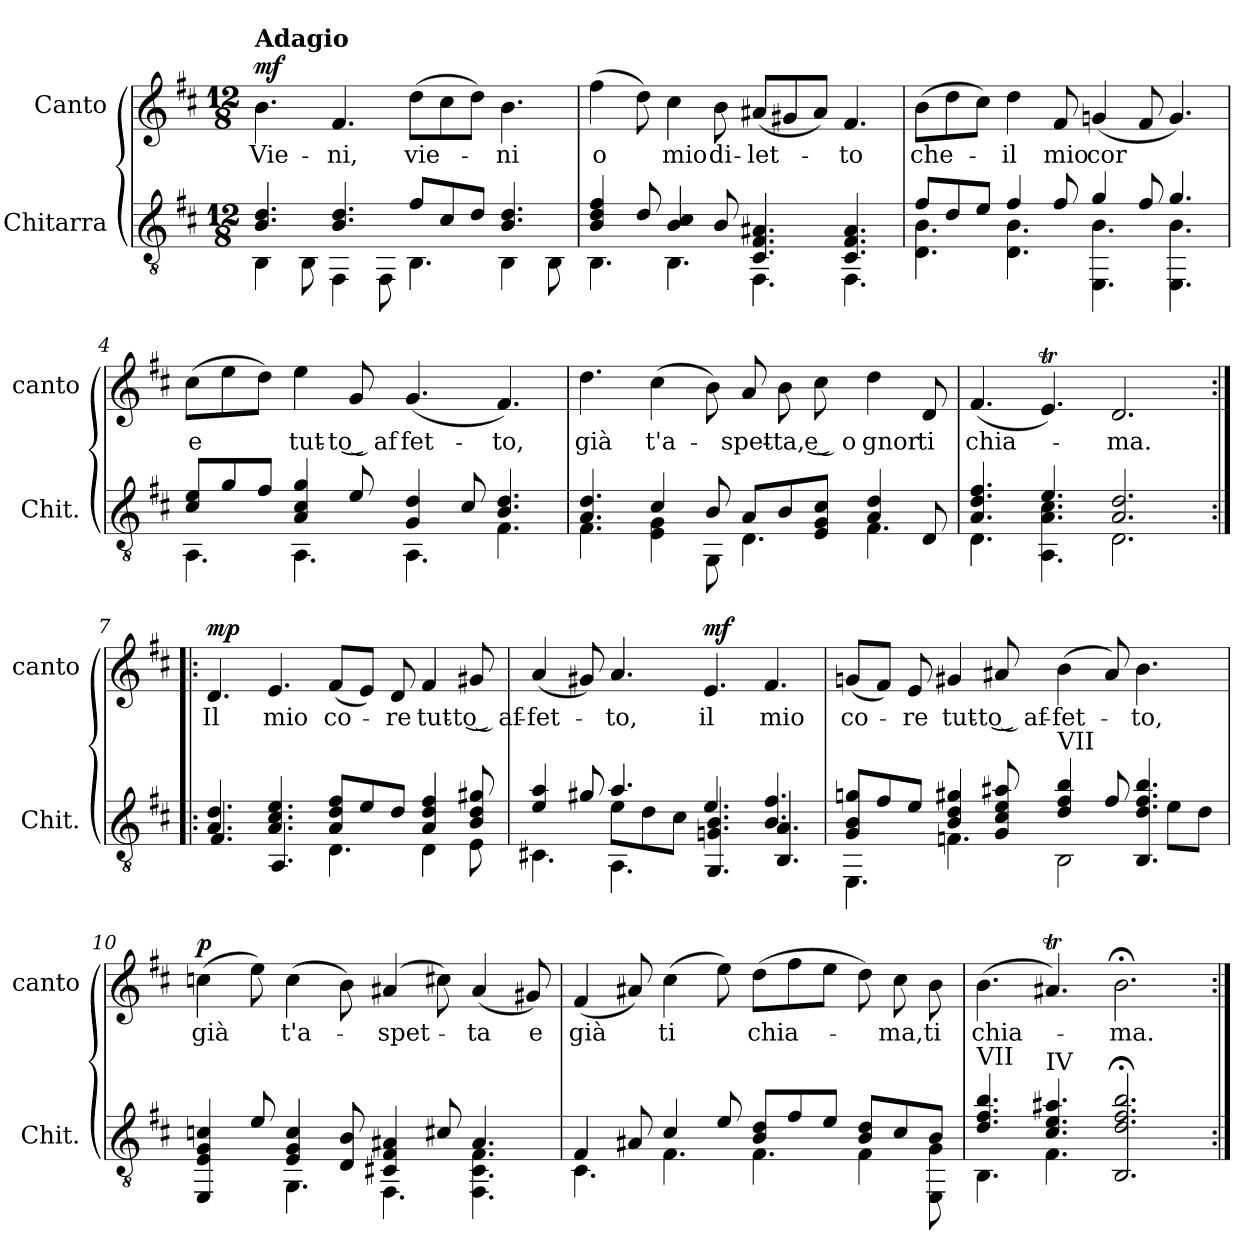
**kern	**kern	**text	**dynam
*part2	*part1	*part1	*part1
*staff2	*staff1	*staff1	*staff1
*I"Chitarra	*I"Canto	*	*
*I'Chit.	*I'canto	*	*
*clefGv2	*clefG2	*	*
*k[f#c#]	*k[f#c#]	*	*
*M12/8	*M12/8	*	*
*MM75	*MM75	*	*
=1	=1	=1	=1
*^	*	*	*
!	!	!LO:TX:a:B:t=Adagio	!	!
!	!	!	!LO:LY:b	!LO:DY:b
4.B/ 4.d/	4BB\	4.b\	Vie-	mf
.	8BB\	.	.	.
!	!	!	!LO:LY:b	!
4.B/ 4.d/	4FF#\	4.f#/	-ni,	.
.	8FF#\	.	.	.
!	!	!	!LO:LY:b	!
8f#/L	4.BB\	(>8dd\L	vie-	.
8c#/	.	8cc#\	.	.
8d/J	.	8dd\J)	.	.
!	!	!	!LO:LY:b	!
4.B/ 4.d/	4BB\	4.b\	-ni	.
.	8BB\	.	.	.
=2	=2	=2	=2	=2
!	!	!	!LO:LY:b	!
4B/ 4d/ 4f#/	4.BB\	(>4ff#\	o	.
8d/	.	8dd\)	.	.
!	!	!	!LO:LY:b	!
4B/ 4c#/	4.BB\	4cc#\	mio	.
!	!	!	!LO:LY:b	!
8B/	.	8b\	di-	.
!	!	!	!LO:LY:b	!
4.C#/ 4.F#/ 4.A#X/	4.FF#\	(<8a#X/L	-let-	.
.	.	8g#X/	.	.
.	.	8a#/J)	.	.
!	!	!	!LO:LY:b	!
4.C#/ 4.F#/ 4.A#/	4.FF#\	4.f#/	-to	.
=3	=3	=3	=3	=3
!	!	!	!LO:LY:b	!
8f#/L	4.D\ 4.B\	(>8b\L	che-	.
8d/	.	8dd\	.	.
8e/J	.	8cc#\J)	.	.
!	!	!	!LO:LY:b	!
4f#/	4.D\ 4.B\	4dd\	-il	.
!	!	!	!LO:LY:b	!
8f#/	.	8f#/	mio	.
!	!	!	!LO:LY:b	!
4g/	4.EE\ 4.B\	(<4gn/	cor	.
8f#/	.	8f#/	.	.
4.g/	4.EE\ 4.B\	4.g/)	.	.
!!LO:LB:g=z
=4	=4	=4	=4	=4
!	!	!	!LO:LY:b	!
8c#/ 8e/L	4.AA\	(>8cc#\L	e	.
8g/	.	8ee\	.	.
8f#/J	.	8dd\J)	.	.
!	!	!	!LO:LY:b	!
4A/ 4c#/ 4g/	4.AA\	4ee\	tut-	.
!	!	!	!LO:LY:b	!
8e/	.	8g/	-to͜ af	.
!	!	!	!LO:LY:b	!
4G/ 4d/	4.AA\	(<4.g/	fet-	.
8c#/	.	.	.	.
!	!	!	!LO:LY:b	!
4.B/ 4.d/	4.F#\	4.f#/)	-to,	.
=5	=5	=5	=5	=5
!	!	!	!LO:LY:b	!
4.A/ 4.d/	4.F#\	4.dd\	già	.
!	!	!	!LO:LY:b	!
4c#/	4E\ 4G\	(>4cc#\	t'a-	.
8B/	8GG\	8b\)	.	.
!	!	!	!LO:LY:b	!
8A/L	4.D\	8a/	-spet-	.
!	!	!	!LO:LY:b	!
8B/	.	8b\	-ta,	.
!	!	!	!LO:LY:b	!
8E/ 8G/ 8c#/J	.	8cc#\	e͜ o	.
!	!	!	!LO:LY:b	!
4A/ 4d/	4.F#\	4dd\	gnor	.
!	!	!	!LO:LY:b	!
8D/	.	8d/	ti	.
=6	=6	=6	=6	=6
!	!	!	!LO:LY:b	!
4.A/ 4.d/ 4.f#/	4.D\	(<4.f#/	chia-	.
4.e/	4.AA\ 4.A\ 4.c#\	4.eT/)	.	.
!	!	!	!LO:LY:b	!
2.A/ 2.d/	2.D\	2.dTTT/	-ma.	.
!!LO:LB:g=z
=7:|!|:	=7:|!|:	=7:|!|:	=7:|!|:	=7:|!|:
!	!	!	!LO:LY:b	!LO:DY:b
4.A/ 4.d/	4.F#/	4.d/	Il	mp
!	!	!	!LO:LY:b	!
4.A/ 4.c#/ 4.e/	4.AA/	4.e/	mio	.
!	!	!	!LO:LY:b	!
8A/ 8d/ 8f#/L	4.D\	(<8f#/L	co-	.
8e/	.	8e/J)	.	.
!	!	!	!LO:LY:b	!
8d/J	.	8d/	-re	.
!	!	!	!LO:LY:b	!
4A/ 4d/ 4f#/	4D\	4f#/	tut-	.
!	!	!	!LO:LY:b	!
8B/ 8d/ 8g#X/	8E\	8g#X/	-to͜ af-	.
=8	=8	=8	=8	=8
*	*^	*	*	*
!	!	!	!	!LO:LY:b	!
4e/ 4a/	4.C#X\	4.ryy	(<4a/	-fet-	.
8g#X/	.	.	8g#X/)	.	.
!	!	!	!	!LO:LY:b	!
4.a/	8e\L	4.AA\	4.a/	-to,	.
.	8d\	.	.	.	.
.	8c#\J	.	.	.	.
!	!	!	!	!LO:LY:b	!LO:DY:b
4.e/	4.GG/ 4.Gn/ 4.B/	2.ryy	4.e/	il	mf
!	!	!	!	!LO:LY:b	!
4.B/ 4.f#/	4.BB/ 4.A/	.	4.f#/	mio	.
*	*v	*v	*	*	*
=9	=9	=9	=9	=9
!	!	!	!LO:LY:b	!
8G/ 8B/ 8gn/L	4.EE\	(<8gn/L	co-	.
8f#/	.	8f#/J)	.	.
!	!	!	!LO:LY:b	!
8e/J	.	8e/	-re	.
!	!	!	!LO:LY:b	!
4B/ 4d/ 4g#X/	4.Fn\	4g#X/	tut-	.
!	!	!	!LO:LY:b	!
8G/ 8c#/ 8e/ 8a#X/	.	8a#X/	-to͜ af-	.
!LO:TX:a:t=VII	!	!	!	!
!	!	!	!LO:LY:b	!
4d/ 4f#/ 4b/	2BB\	(>4b\	-fet-	.
8f#/	.	8a#/)	.	.
!	!	!	!LO:LY:b	!
4.BB/ 4.d/ 4.f#/ 4.b/	.	4.b\	-to,	.
.	8e\L	.	.	.
.	8d\J	.	.	.
!!LO:LB:g=z
=10	=10	=10	=10	=10
!	!	!	!LO:LY:b	!LO:DY:b
4EE/ 4E/ 4G/ 4cn/	4.ryy	(>4ccn\	già	p
8e/	.	8ee\)	.	.
!	!	!	!LO:LY:b	!
4E/ 4G/ 4c/	4.GG\	(>4cc\	t'a-	.
8D/ 8B/	.	8b\)	.	.
!	!	!	!LO:LY:b	!
4C#X/ 4F#/ 4A#X/	4.FF#\	(>4a#X/	-spet-	.
8c#X/	.	8cc#X\)	.	.
!	!	!	!LO:LY:b	!
4.A#/	4.FF#\ 4.C#\ 4.F#\	(<4a#/	-ta	.
!	!	!	!LO:LY:b	!
.	.	8g#X/)	e	.
=11	=11	=11	=11	=11
!	!	!	!LO:LY:b	!
4F#/	4.C#\	(<4f#/	già	.
8A#X/	.	8a#X/)	.	.
!	!	!	!LO:LY:b	!
4c#/	4.F#\	(>4cc#\	ti	.
8e/	.	8ee\)	.	.
!	!	!	!LO:LY:b	!
8B/ 8d/L	4.F#\	(>8dd\L	chia-	.
8f#/	.	8ff#\	.	.
8e/J	.	8ee\J	.	.
8B/ 8d/L	4F#\	8dd\)	.	.
!	!	!	!LO:LY:b	!
8c#/	.	8cc#\	-ma,	.
!	!	!	!LO:LY:b	!
8B/J	8EE\ 8G\	8b\	ti	.
=12	=12	=12	=12	=12
!LO:TX:a:t=VII	!	!	!	!
!	!	!	!LO:LY:b	!
4.d/ 4.f#/ 4.b/	4.BB\	(>4.b\	chia-	.
!LO:TX:a:t=IV	!	!	!	!
4.c#/ 4.e/ 4.a#X/	4.F#\	4.a#Xt/)	.	.
!	!	!	!LO:LY:b	!
2.BB/;< 2.d/;< 2.f#/;< 2.b/;<	2.ryy	2.bTTT;<\	-ma.	.
*v	*v	*	*	*
=:|!	=:|!	=:|!	=:|!
*-	*-	*-	*-
